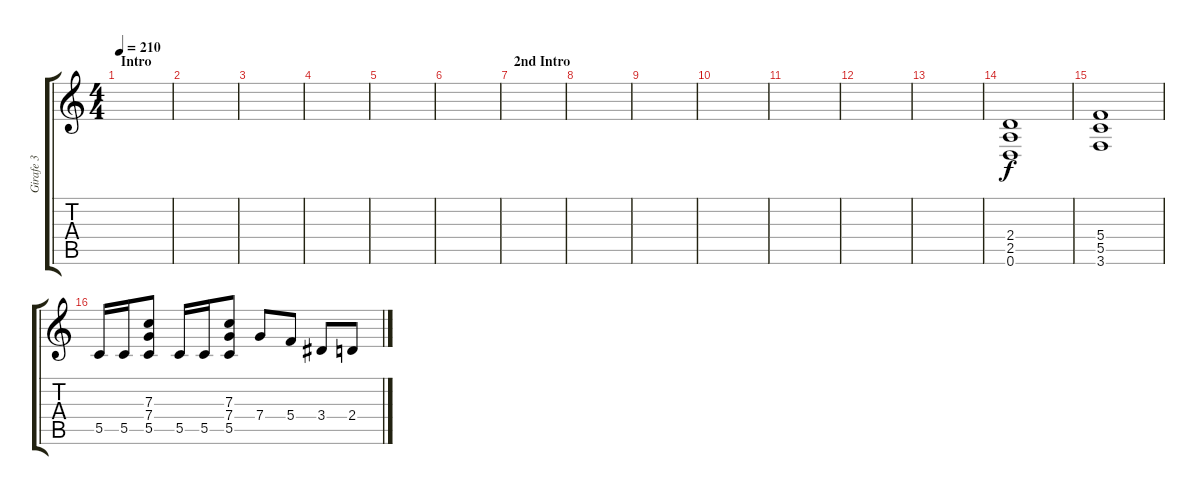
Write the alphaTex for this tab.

\track ("Girafe 3" "Girafe 3") {instrument distortionguitar}
\staff {score tabs}
\tuning (D4 A3 F3 C3 G2 D2) {hide}
\ts (4 4)
\section ("" "Intro")
\tempo 210
\clef g2
\ks c
|
|
|
|
|
|
\section ("" "2nd Intro")
|
|
|
|
|
|
|
(2.4 2.5 0.6).1 |
(5.4 5.5 3.6).1 |
5.5.16 5.5.16 (7.3 7.4 5.5).8 5.5.16 5.5.16 (7.3 7.4 5.5).8 7.4.8 5.4.8 3.4.8 2.4.8
